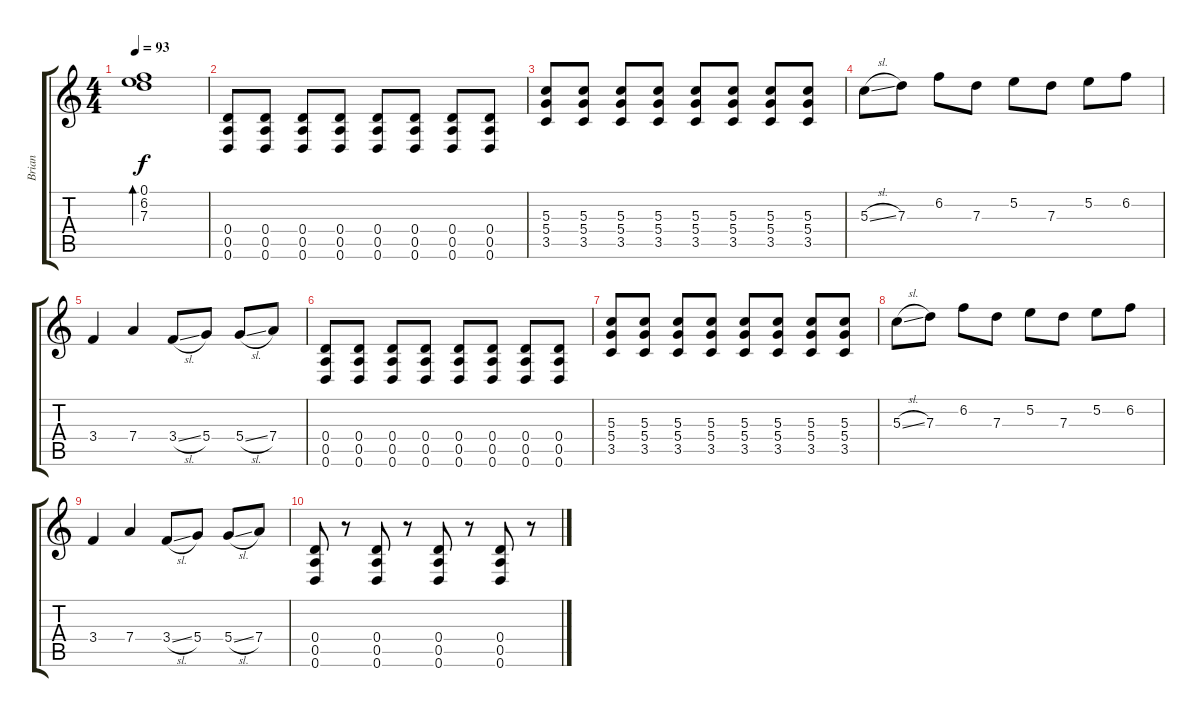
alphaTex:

\track ("Brian" "Brian") {instrument distortionguitar}
\staff {score tabs}
\tuning (E4 B3 G3 D3 A2 D2) {hide}
\ts (4 4)
\tempo 93
\clef g2
\ks c
(0.1 6.2 7.3).1{bd 240 dy f instrument electricguitarjazz} |
(0.4 0.5 0.6).8{volume 9 instrument distortionguitar} (0.4 0.5 0.6).8 (0.4 0.5 0.6).8 (0.4 0.5 0.6).8 (0.4 0.5 0.6).8 (0.4 0.5 0.6).8 (0.4 0.5 0.6).8 (0.4 0.5 0.6).8 |
(5.3 5.4 3.5).8 (5.3 5.4 3.5).8 (5.3 5.4 3.5).8 (5.3 5.4 3.5).8 (5.3 5.4 3.5).8 (5.3 5.4 3.5).8 (5.3 5.4 3.5).8 (5.3 5.4 3.5).8 |
5.3{sl}.8 7.3.8 6.2.8 7.3.8 5.2.8 7.3.8 5.2.8 6.2.8 |
3.4.4 7.4.4 3.4{sl}.8 5.4.8 5.4{sl}.8 7.4.8 |
(0.4 0.5 0.6).8 (0.4 0.5 0.6).8 (0.4 0.5 0.6).8 (0.4 0.5 0.6).8 (0.4 0.5 0.6).8 (0.4 0.5 0.6).8 (0.4 0.5 0.6).8 (0.4 0.5 0.6).8 |
(5.3 5.4 3.5).8 (5.3 5.4 3.5).8 (5.3 5.4 3.5).8 (5.3 5.4 3.5).8 (5.3 5.4 3.5).8 (5.3 5.4 3.5).8 (5.3 5.4 3.5).8 (5.3 5.4 3.5).8 |
5.3{sl}.8 7.3.8 6.2.8 7.3.8 5.2.8 7.3.8 5.2.8 6.2.8 |
3.4.4 7.4.4 3.4{sl}.8 5.4.8 5.4{sl}.8 7.4.8 |
(0.4 0.5 0.6).8 r.8 (0.4 0.5 0.6).8 r.8 (0.4 0.5 0.6).8 r.8 (0.4 0.5 0.6).8 r.8
